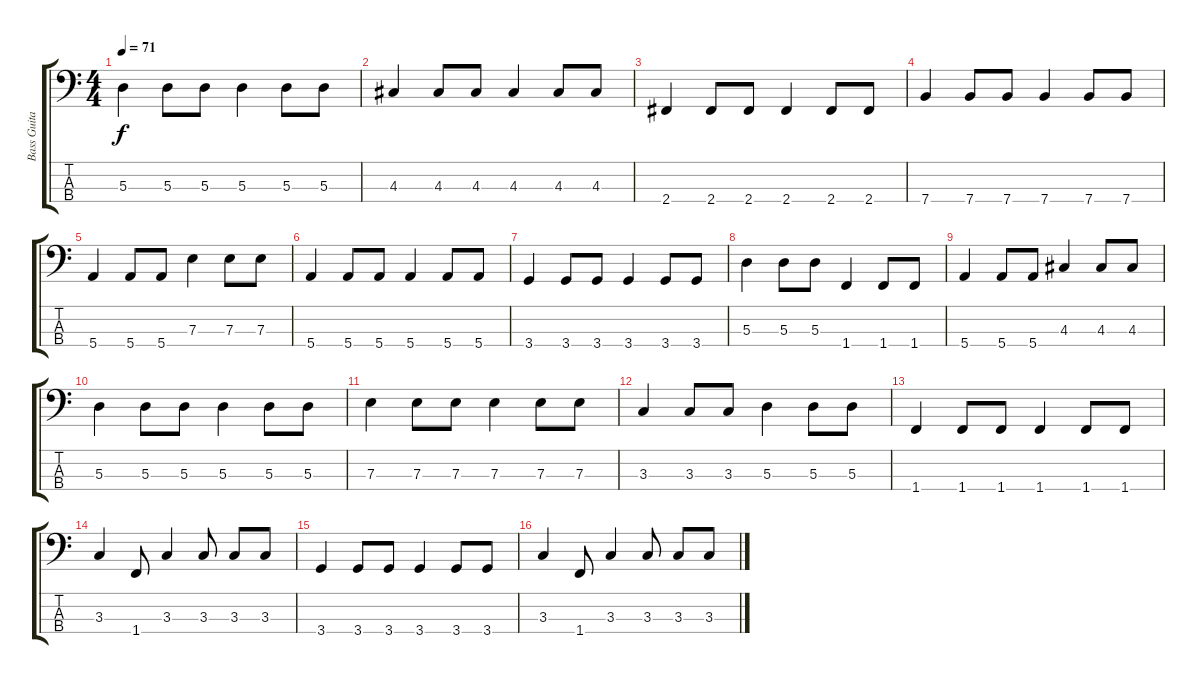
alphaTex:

\track ("Bass Guitar" "Bass Guita") {instrument electricbassfinger}
\staff {score tabs}
\tuning (G2 D2 A1 E1) {hide}
\ts (4 4)
\tempo 71
\clef f4
\ks c
5.3.4{dy f} 5.3.8 5.3.8 5.3.4 5.3.8 5.3.8 |
4.3.4 4.3.8 4.3.8 4.3.4 4.3.8 4.3.8 |
2.4.4 2.4.8 2.4.8 2.4.4 2.4.8 2.4.8 |
7.4.4 7.4.8 7.4.8 7.4.4 7.4.8 7.4.8 |
5.4.4 5.4.8 5.4.8 7.3.4 7.3.8 7.3.8 |
5.4.4 5.4.8 5.4.8 5.4.4 5.4.8 5.4.8 |
3.4.4 3.4.8 3.4.8 3.4.4 3.4.8 3.4.8 |
5.3.4 5.3.8 5.3.8 1.4.4 1.4.8 1.4.8 |
5.4.4 5.4.8 5.4.8 4.3.4 4.3.8 4.3.8 |
5.3.4 5.3.8 5.3.8 5.3.4 5.3.8 5.3.8 |
7.3.4 7.3.8 7.3.8 7.3.4 7.3.8 7.3.8 |
3.3.4 3.3.8 3.3.8 5.3.4 5.3.8 5.3.8 |
1.4.4 1.4.8 1.4.8 1.4.4 1.4.8 1.4.8 |
3.3.4 1.4.8 3.3.4 3.3.8 3.3.8 3.3.8 |
3.4.4 3.4.8 3.4.8 3.4.4 3.4.8 3.4.8 |
3.3.4 1.4.8 3.3.4 3.3.8 3.3.8 3.3.8
